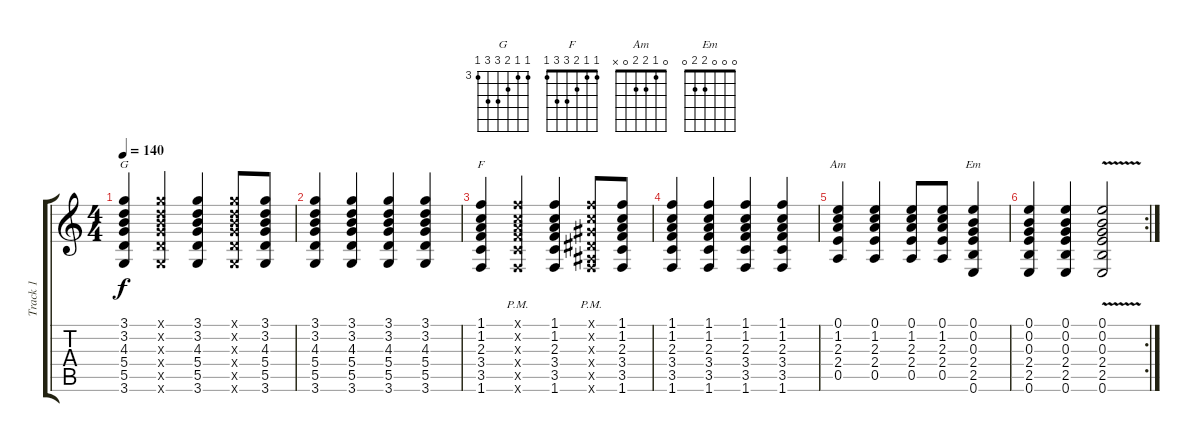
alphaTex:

\track ("Track 1" "Track 1") {instrument acousticguitarsteel}
\staff {score tabs}
\tuning (E4 B3 G3 D3 A2 E2) {hide}
\chord ("G" 3 3 4 5 5 3) {firstfret 3}
\chord ("F" 1 1 2 3 3 1)
\chord ("Am" 0 1 2 2 0 x)
\chord ("Em" 0 0 0 2 2 0)
\ts (4 4)
\tempo 140
\clef g2
\ks c
(3.1 3.2 4.3 5.4 5.5 3.6).4{ch "G" dy f} (3.1{x} 3.2{x} 4.3{x} 5.4{x} 5.5{x} 3.6{x}).4 (3.1 3.2 4.3 5.4 5.5 3.6).4 (3.1{x} 3.2{x} 4.3{x} 5.4{x} 5.5{x} 3.6{x}).8 (3.1 3.2 4.3 5.4 5.5 3.6).8 |
(3.1 3.2 4.3 5.4 5.5 3.6).4 (3.1 3.2 4.3 5.4 5.5 3.6).4 (3.1 3.2 4.3 5.4 5.5 3.6).4 (3.1 3.2 4.3 5.4 5.5 3.6).4 |
(1.1 1.2 2.3 3.4 3.5 1.6).4{ch "F"} (1.1{x} 1.2{pm x} 2.3{x} 3.4{x} 3.5{x} 1.6{x}).4 (1.1 1.2 2.3 3.4 3.5 1.6).4 (1.1{x} 1.2{pm x} 1.3{x} 1.4{x} 1.5{x} 1.6{x}).8 (1.1 1.2 2.3 3.4 3.5 1.6).8 |
(1.1 1.2 2.3 3.4 3.5 1.6).4 (1.1 1.2 2.3 3.4 3.5 1.6).4 (1.1 1.2 2.3 3.4 3.5 1.6).4 (1.1 1.2 2.3 3.4 3.5 1.6).4 |
(0.1 1.2 2.3 2.4 0.5).4{ch "Am"} (0.1 1.2 2.3 2.4 0.5).4 (0.1 1.2 2.3 2.4 0.5).8 (0.1 1.2 2.3 2.4 0.5).8 (0.1 0.2 0.3 2.4 2.5 0.6).4{ch "Em"} |
\rc 2
(0.1 0.2 0.3 2.4 2.5 0.6).4 (0.1 0.2 0.3 2.4 2.5 0.6).4 (0.1{v} 0.2{v} 0.3{v} 2.4{v} 2.5{v} 0.6{v}).2
